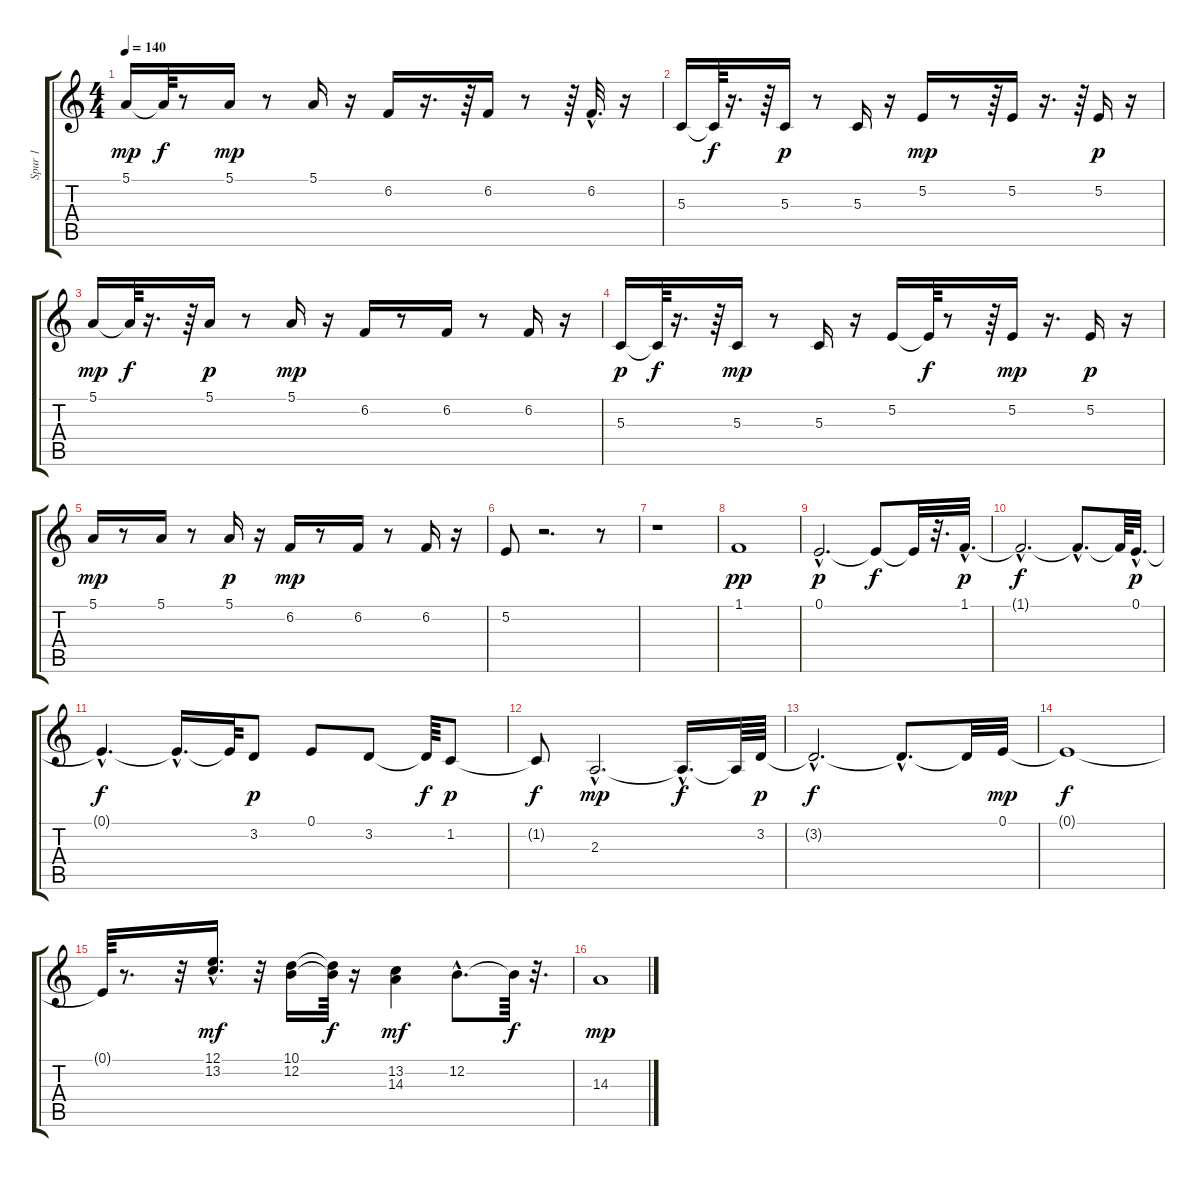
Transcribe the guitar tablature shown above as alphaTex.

\track ("Spur 1" "Spur 1") {instrument fx7echoes}
\staff {score tabs}
\tuning (E4 B3 G3 D3 A2 E2) {hide}
\ts (4 4)
\tempo 140
\clef g2
\ks c
5.1.16{dy mp} 5.1{t}.64{dy f} r.8 5.1.16{dy mp} r.8 5.1.16 r.16 6.2.16 r.16{d} r.64 6.2.16 r.8 r.64 6.2{hac}.32{d} r.16 |
5.3.16 5.3{t}.64{dy f} r.16{d} r.64 5.3.16{dy p} r.8 5.3.16 r.16 5.2.16{dy mp} r.8 r.64 5.2.16 r.16{d} r.64 5.2.16{dy p} r.16 |
5.1.16{dy mp} 5.1{t}.64{dy f} r.16{d} r.64 5.1.16{dy p} r.8 5.1.16{dy mp} r.16 6.2.16 r.8 6.2.16 r.8 6.2.16 r.16 |
5.3.16{dy p} 5.3{t}.64{dy f} r.16{d} r.64 5.3.16{dy mp} r.8 5.3.16 r.16 5.2.16 5.2{t}.64{dy f} r.8 r.64 5.2.16{dy mp} r.16{d} 5.2.16{dy p} r.16 |
5.1.16{dy mp} r.8 5.1.16 r.8 5.1.16{dy p} r.16 6.2.16{dy mp} r.8 6.2.16 r.8 6.2.16 r.16 |
5.2.8 r.2{d} r.8 |
r.1 |
1.1.1{dy pp} |
0.1{hac}.2{d dy p} 0.1{t}.8{dy f} 0.1{t}.32 r.32{d} 1.1{hac}.32{d dy p} |
1.1{hac t}.2{d dy f} 1.1{hac t}.8{d} 1.1{t}.64 0.1{hac}.32{d dy p} |
0.1{hac t}.4{d dy f} 0.1{hac t}.16{d} 0.1{t}.64 3.2.8{dy p} 0.1.8 3.2.8 3.2{t}.64{dy f} 1.2.8{dy p} |
1.2{t}.8{dy f} 2.3{hac}.2{d dy mp} 2.3{hac t}.16{d dy f} 2.3{t}.64 3.2.64{dy p} |
3.2{hac t}.2{d dy f} 3.2{hac t}.8{d} 3.2{t}.32 0.1.32{dy mp} |
0.1{t}.1{dy f} |
0.1{t}.64 r.8{d} r.32 (12.1{hac} 13.2{hac}).16{d dy mf} r.32 (10.1 12.2).16 (10.1{t} 12.2{t}).64{dy f} r.16 (13.2 14.3).4{dy mf} 12.2{hac}.8{d} 12.2{t}.64{dy f} r.32{d} |
14.3.1{dy mp}
